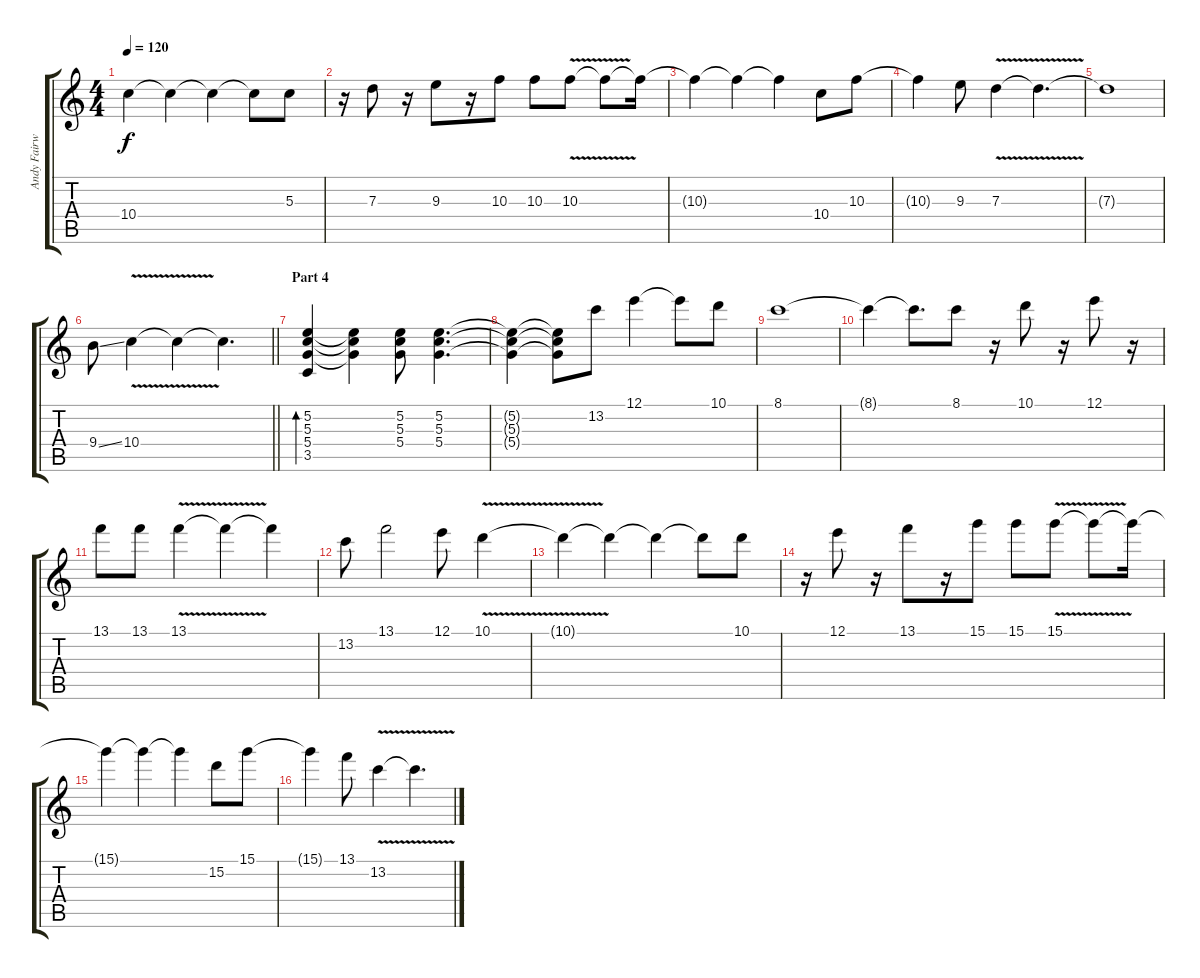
\track ("Andy Fairweather Low (Lead Guitar)" "Andy Fairw") {instrument electricguitarjazz}
\staff {score tabs}
\tuning (E4 B3 G3 D3 A2 E2) {hide}
\ts (4 4)
\tempo 120
\clef g2
\ks c
10.4{t}.4{dy f} 10.4{t}.4 10.4{t}.4 10.4{t}.8 5.3.8 |
r.16 7.3.8 r.16 9.3.8 r.16 10.3.8 10.3.8 10.3{v}.8 10.3{t}.8 10.3{t}.16 |
10.3{t}.4 10.3{t}.4 10.3{t}.4 10.4.8 10.3.8 |
10.3{t}.4 9.3.8 7.3{v}.4 7.3{t}.4{d} |
7.3{t}.1 |
\barLineRight lightlight
9.4{ss}.8 10.4{v}.4 10.4{t}.4 10.4{t}.4{d} |
\section ("" "Part 4")
(5.2 5.3 5.4 3.5).4{bd 60} (5.2{t} 5.3{t} 5.4{t}).4 (5.2 5.3 5.4).8 (5.2 5.3 5.4).4{d} |
(5.2{t} 5.3{t} 5.4{t}).4 (5.2{t} 5.3{t} 5.4{t}).8 13.2.8 12.1.4 12.1{t}.8 10.1.8 |
8.1.1 |
8.1{t}.4 8.1{t}.8{d} 8.1.8 r.16 10.1.8 r.16 12.1.8 r.16 |
13.1.8 13.1.8 13.1{v}.4 13.1{t}.4 13.1{t}.4 |
13.2.8 13.1.2 12.1.8 10.1{v}.4 |
10.1{t}.4 10.1{t}.4 10.1{t}.4 10.1{t}.8 10.1.8 |
r.16 12.1.8 r.16 13.1.8 r.16 15.1.8 15.1.8 15.1{v}.8 15.1{t}.8 15.1{t}.16 |
15.1{t}.4 15.1{t}.4 15.1{t}.4 15.2.8 15.1.8 |
15.1{t}.4 13.1.8 13.2{v}.4 13.2{t}.4{d}
